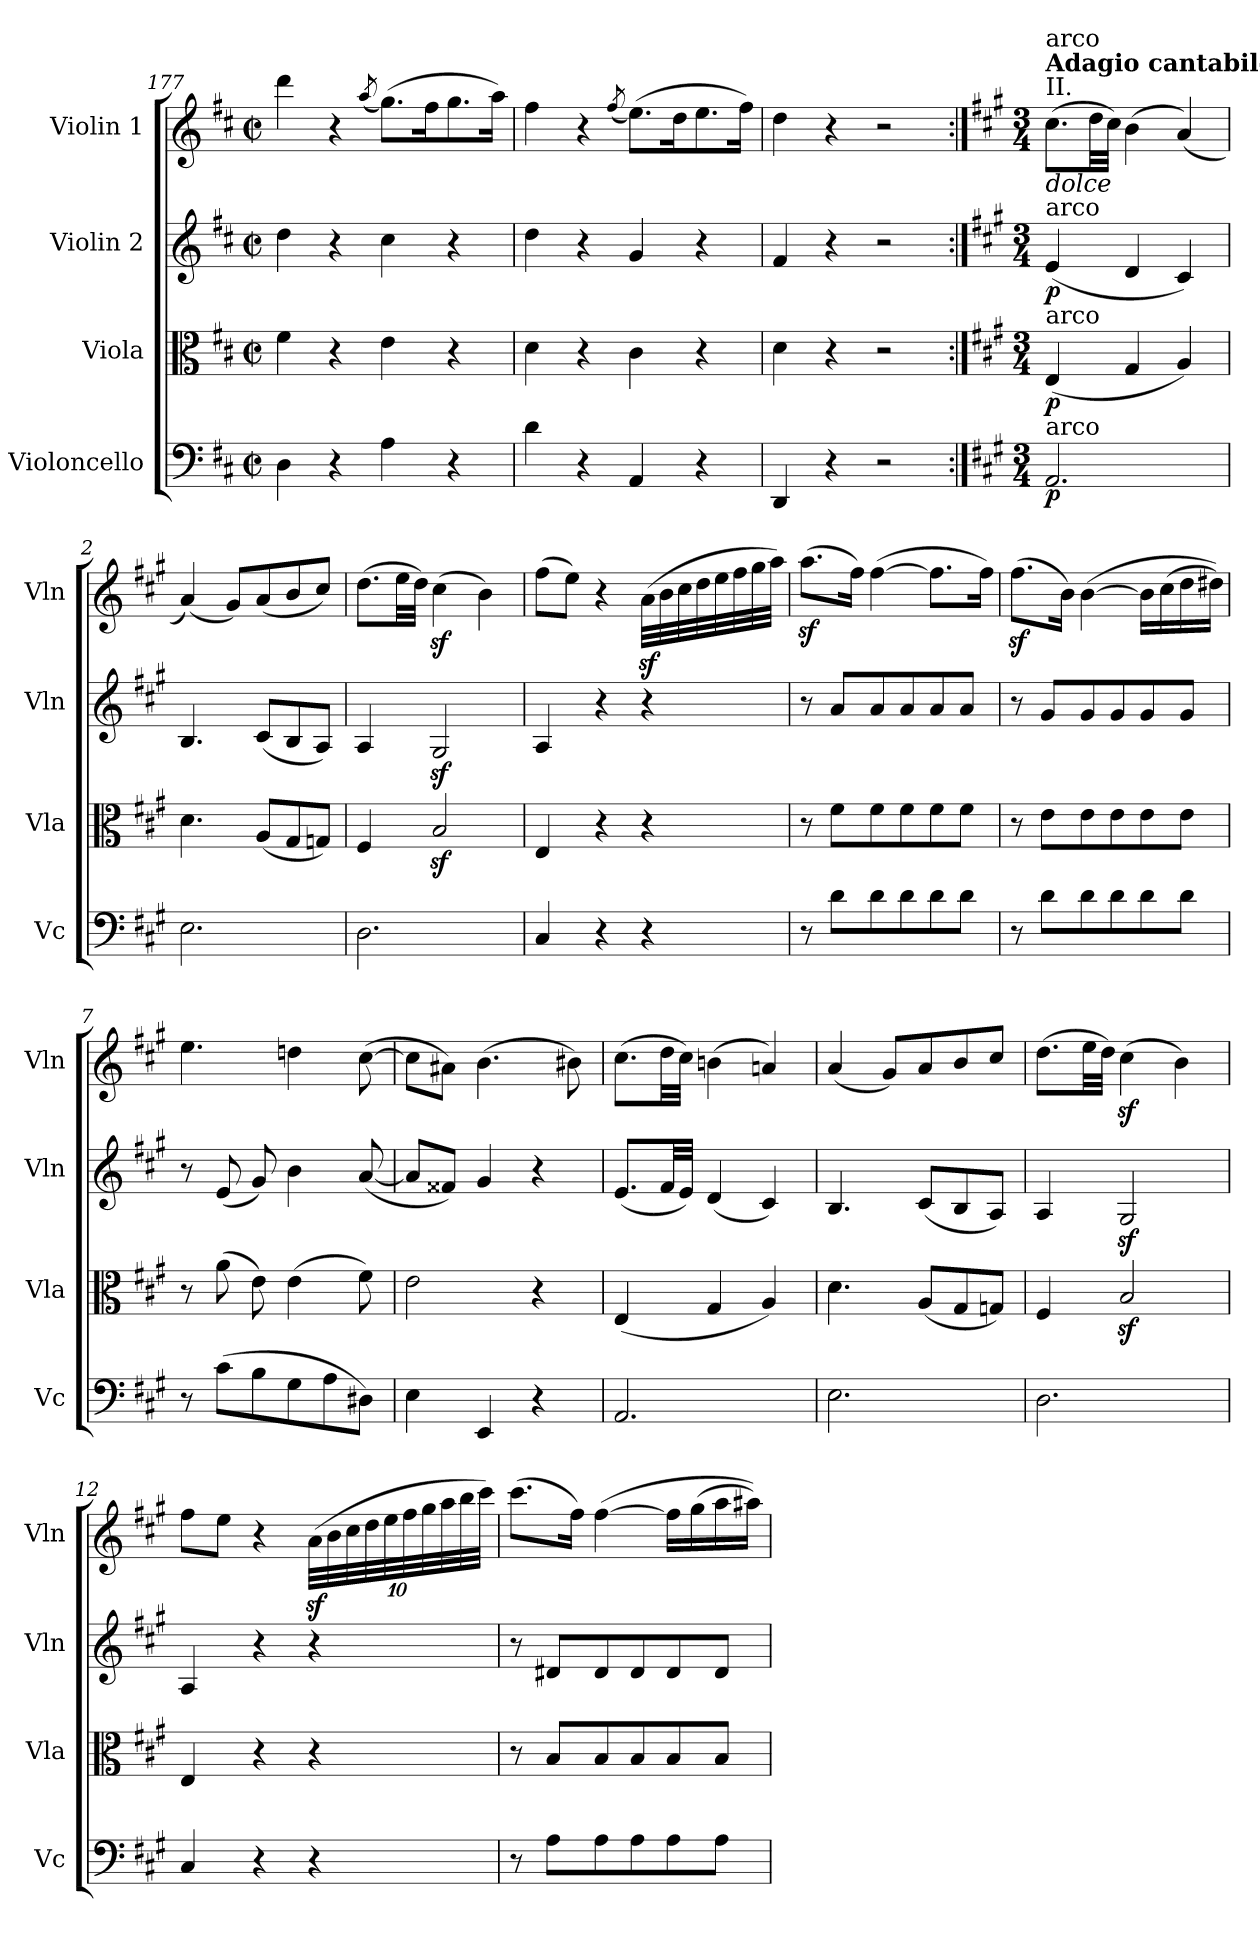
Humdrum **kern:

**kern	**dynam	**kern	**dynam	**kern	**dynam	**kern
*part4	*part4	*part3	*part3	*part2	*part2	*part1
*staff4	*staff4	*staff3	*staff3	*staff2	*staff2	*staff1
*I"Violoncello	*	*I"Viola	*	*I"Violin 2	*	*I"Violin 1
*I'Vc	*	*I'Vla	*	*I'Vln	*	*I'Vln
*clefF4	*	*clefC3	*	*clefG2	*	*clefG2
*k[f#c#]	*	*k[f#c#]	*	*k[f#c#]	*	*k[f#c#]
*M2/2	*	*M2/2	*	*M2/2	*	*M2/2
*met(c|)	*	*met(c|)	*	*met(c|)	*	*met(c|)
=177	=177	=177	=177	=177	=177	=177
4D\	.	4f#\	.	4dd\	.	4ddd\
4r	.	4r	.	4r	.	4r
.	.	.	.	.	.	(8qaa/
4A\	.	4e\	.	4cc#\	.	(8.gg\L)
.	.	.	.	.	.	16ff#\K
4r	.	4r	.	4r	.	8.gg\
.	.	.	.	.	.	16aa\Jk)
!!LO:LB:g=z
=178	=178	=178	=178	=178	=178	=178
4d\	.	4d\	.	4dd\	.	4ff#\
4r	.	4r	.	4r	.	4r
.	.	.	.	.	.	(8qff#/
4AA/	.	4c#\	.	4g/	.	(8.ee\L)
.	.	.	.	.	.	16dd\K
4r	.	4r	.	4r	.	8.ee\
.	.	.	.	.	.	16ff#\Jk)
=179	=179	=179	=179	=179	=179	=179
4DD/	.	4d\	.	4f#/	.	4dd\
4r	.	4r	.	4r	.	4r
2r	.	2r	.	2r	.	2r
!!LO:PB:g=z
=1:|!	=1:|!	=1:|!	=1:|!	=1:|!	=1:|!	=1:|!
*k[f#c#g#]	*	*k[f#c#g#]	*	*k[f#c#g#]	*	*k[f#c#g#]
*M3/4	*	*M3/4	*	*M3/4	*	*M3/4
!	!	!	!	!	!	!LO:TX:a:t=II.
!	!	!	!	!	!	!LO:TX:a:B:t=Adagio cantabile
!	!	!	!	!	!	!LO:TX:a:t=arco
!	!	!	!	!	!	!LO:TX:b:i:t=dolce
!	!	!	!	!LO:TX:a:t=arco	!	!
!	!	!LO:TX:a:t=arco	!	!	!	!
!LO:TX:a:t=arco	!	!	!	!	!	!
!	!LO:DY:b	!	!LO:DY:b	!	!LO:DY:b	!
2.AA/	p	(4E/	p	(4e/	p	(8.cc#\L
.	.	.	.	.	.	32dd\LL
.	.	.	.	.	.	32cc#\JJJ)
.	.	4G#/	.	4d/	.	(4b\
.	.	4A/)	.	4c#/)	.	(4a/)
=2	=2	=2	=2	=2	=2	=2
2.E\	.	4.d\	.	4.B/	.	(4a/)
.	.	.	.	.	.	8g#/L)
.	.	(8A/L	.	(8c#/L	.	(8a/
.	.	8G#/	.	8B/	.	8b/
.	.	8Gn/J)	.	8A/J)	.	8cc#/J)
=3	=3	=3	=3	=3	=3	=3
2.D\	.	4F#/	.	4A/	.	(8.dd\L
.	.	.	.	.	.	32ee\LL
.	.	.	.	.	.	32dd\JJJ)
.	.	2Bz</	.	2G#z</	.	(4cc#z<\
.	.	.	.	.	.	4b\)
=4	=4	=4	=4	=4	=4	=4
4C#/	.	4E/	.	4A/	.	(8ff#\L
.	.	.	.	.	.	8ee\J)
4r	.	4r	.	4r	.	4r
4r	.	4r	.	4r	.	(32az<\LLL
.	.	.	.	.	.	32b\
.	.	.	.	.	.	32cc#\
.	.	.	.	.	.	32dd\
.	.	.	.	.	.	32ee\
.	.	.	.	.	.	32ff#\
.	.	.	.	.	.	32gg#\
.	.	.	.	.	.	32aa\JJJ)
!!LO:LB:g=z
=5	=5	=5	=5	=5	=5	=5
8r	.	8r	.	8r	.	(8.aaz<\L
8d\L	.	8f#\L	.	8a/L	.	.
.	.	.	.	.	.	16ff#\Jk)
8d\	.	8f#\	.	8a/	.	([4ff#\
8d\	.	8f#\	.	8a/	.	.
8d\	.	8f#\	.	8a/	.	8.ff#\L]
8d\J	.	8f#\J	.	8a/J	.	.
.	.	.	.	.	.	16ff#\Jk)
!!LO:LB:g=z
=6	=6	=6	=6	=6	=6	=6
8r	.	8r	.	8r	.	(8.ff#z<\L
8d\L	.	8e\L	.	8g#/L	.	.
.	.	.	.	.	.	16b\Jk)
8d\	.	8e\	.	8g#/	.	([4b\
8d\	.	8e\	.	8g#/	.	.
8d\	.	8e\	.	8g#/	.	16b\LL]
.	.	.	.	.	.	(16cc#\
8d\J	.	8e\J	.	8g#/J	.	16dd\
.	.	.	.	.	.	16dd#X\JJ))
=7	=7	=7	=7	=7	=7	=7
8r	.	8r	.	8r	.	4.ee\
(8c#\L	.	(8a\	.	(8e/	.	.
8B\	.	8e\)	.	8g#/)	.	.
8G#\	.	(4e\	.	4b\	.	4ddn\
8A\	.	.	.	.	.	.
8D#X\J)	.	8f#\)	.	([8a/	.	([8cc#\
=8	=8	=8	=8	=8	=8	=8
4E\	.	2e\	.	8a/L]	.	8cc#\L]
.	.	.	.	8f##X/J)	.	8a#X\J)
4EE/	.	.	.	4g#/	.	(4.b\
4r	.	4r	.	4r	.	.
.	.	.	.	.	.	8b#X\)
=9	=9	=9	=9	=9	=9	=9
2.AA/	.	(4E/	.	(8.e/L	.	(8.cc#\L
.	.	.	.	32f#/LL	.	32dd\LL
.	.	.	.	32e/JJJ)	.	32cc#\JJJ)
.	.	4G#/	.	(4d/	.	(4bn\
.	.	4A/)	.	4c#/)	.	4an/)
=10	=10	=10	=10	=10	=10	=10
2.E\	.	4.d\	.	4.B/	.	(4a/
.	.	.	.	.	.	8g#/L)
.	.	(8A/L	.	(8c#/L	.	8a/
.	.	8G#/	.	8B/	.	8b/
.	.	8Gn/J)	.	8A/J)	.	8cc#/J
=11	=11	=11	=11	=11	=11	=11
2.D\	.	4F#/	.	4A/	.	(8.dd\L
.	.	.	.	.	.	32ee\LL
.	.	.	.	.	.	32dd\JJJ)
.	.	2Bz</	.	2G#z</	.	(4cc#z<\
.	.	.	.	.	.	4b\)
!!LO:LB:g=z
=12	=12	=12	=12	=12	=12	=12
4C#/	.	4E/	.	4A/	.	8ff#\L
.	.	.	.	.	.	8ee\J
4r	.	4r	.	4r	.	4r
*	*	*	*	*	*	*Xbrackettup
4r	.	4r	.	4r	.	(40az<\LLL
.	.	.	.	.	.	40b\
.	.	.	.	.	.	40cc#\
.	.	.	.	.	.	40dd\
.	.	.	.	.	.	40ee\
.	.	.	.	.	.	40ff#\
.	.	.	.	.	.	40gg#\
.	.	.	.	.	.	40aa\
.	.	.	.	.	.	40bb\
.	.	.	.	.	.	40ccc#\JJJ)
=13	=13	=13	=13	=13	=13	=13
8r	.	8r	.	8r	.	(8.ccc#\L
8A\L	.	8B/L	.	8d#X/L	.	.
.	.	.	.	.	.	16ff#\Jk)
8A\	.	8B/	.	8d#/	.	([4ff#\
8A\	.	8B/	.	8d#/	.	.
8A\	.	8B/	.	8d#/	.	16ff#\LL]
.	.	.	.	.	.	(16gg#\
8A\J	.	8B/J	.	8d#/J	.	16aa\
.	.	.	.	.	.	16aa#X\JJ))
=	=	=	=	=	=	=
*-	*-	*-	*-	*-	*-	*-
